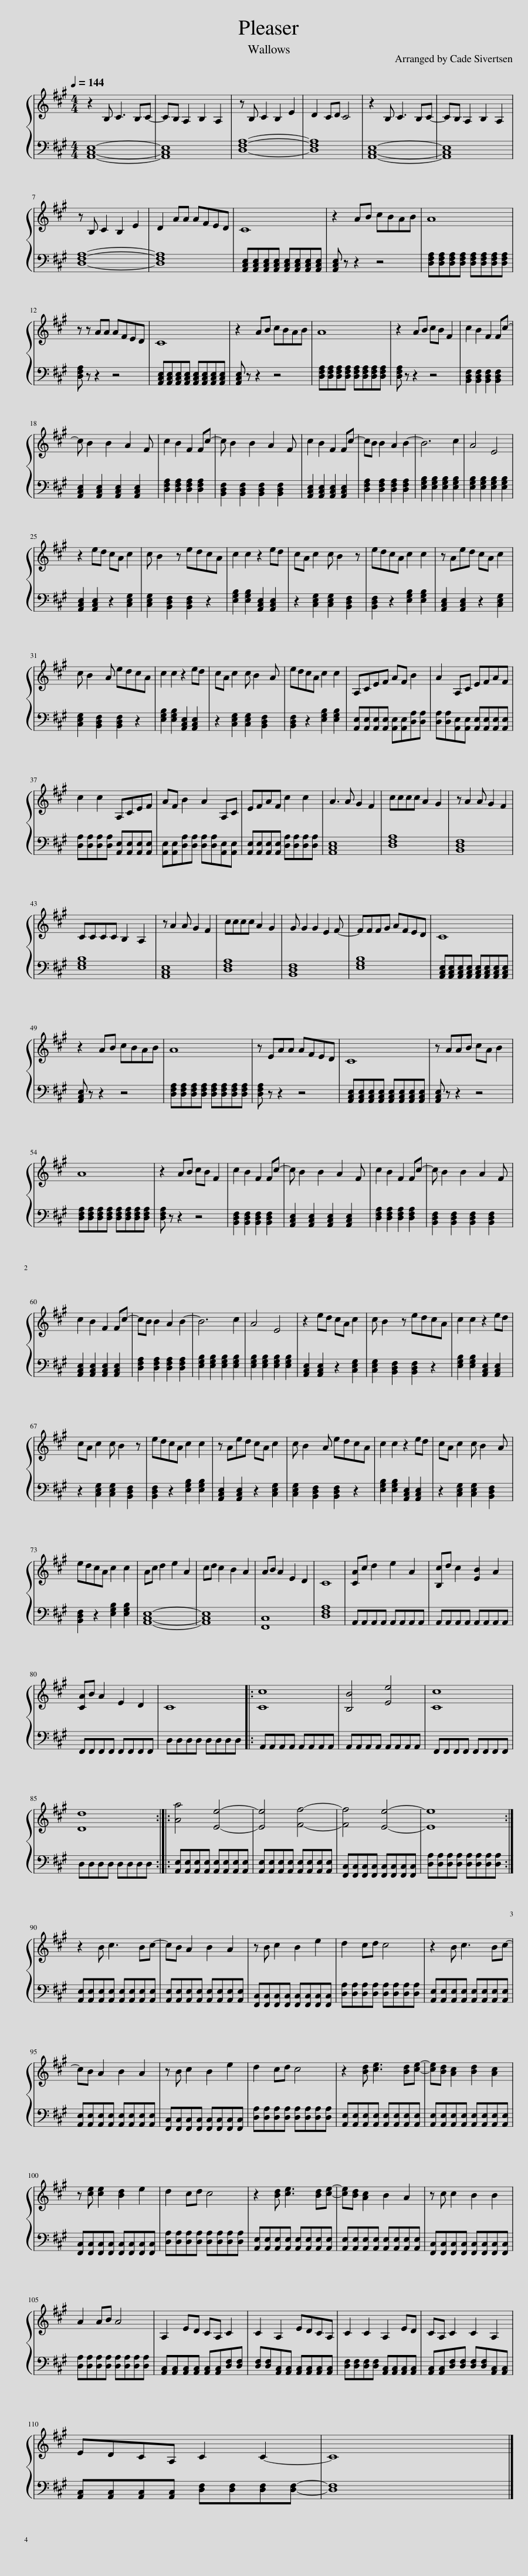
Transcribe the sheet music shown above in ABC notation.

X:1
%%score { 1 | 2 }
L:1/8
Q:1/4=144
M:4/4
I:linebreak $
K:A
V:1 treble
V:2 bass
V:1
 z2 B, C3 B,C- | CB, A,2 B,2 A,2 | z B, C2 B,2 E2 | D2 CD C4 | z2 B, C3 B,C- | %5
 CB, A,2 B,2 A,2 |$ z B, C2 B,2 E2 | D2 AA AFED | C8 | z2 AB cBAB | %10
 A8 |$ z z AA AFED | C8 | z2 AB cBAB | A8 | %15
 z2 AB cB F2 | c2 B2 F2 Fc- |$ c B2 B2 A2 F | c2 B2 F2 Fc- | c B2 B2 A2 F | %20
 c2 B2 F2 Fc- | cB B2 A2 B2- | B6 c2 | A4 E4 |$ z2 ed cA c2 | %25
 c B2 z edcA | c2 c2 z2 ed | cA c2 c B2 z | edcA c2 c2 | z Aed cA c2 |$ %30
 c B2 A edcA | c2 c2 z2 ed | cA c2 c B2 A | edcA c2 c2 | A,CEF AF B2 | %35
 A2 A,C EFAF |$ c2 c2 A,CEF | AF B2 A2 A,C | EFAF c2 c2 | A3 A G2 F2 | %40
 cccc A2 G2 | z A2 A G2 F2 |$ CCCC B,2 A,2 | z A2 A G2 F2 | cccc A2 G2 | %45
 G G2 G2 E2 F- | FFFG AFED | C8 |$ z2 AB cBAB | A8 | %50
 z EAA AFED | C8 | z AAB cA B2 |$ A8 | z2 AB cB F2 | %55
 c2 B2 F2 Fc- | c B2 B2 A2 F | c2 B2 F2 Fc- | c B2 B2 A2 F |$ c2 B2 F2 Fc- | %60
 cB B2 A2 B2- | B6 c2 | A4 E4 | z2 ed cA c2 | c B2 z edcA | %65
 c2 c2 z2 ed |$ cA c2 c B2 z | edcA c2 c2 | z Aed cA c2 | c B2 A edcA | %70
 c2 c2 z2 ed | cA c2 c B2 A |$ edcA c2 c2 | Ac d2 e2 A2 | cd c2 B2 A2 | %75
 AB A2 E2 D2 | C8 | [CA]c d2 e2 A2 | [B,c]d c2 [EB]2 A2 |$ [CA]B A2 E2 D2 | %80
 C8 |: [Cc]8 | [B,B]4 [Ee]4 | [Cc]8 |$ [Dd]8 :: %85
 [Aa]4 [Ee]4- | [Ee]4 [Ff]4- | [Ff]4 [Ee]4- | [Ee]8 :|$ z2 B c3 Bc- | %90
 cB A2 B2 A2 | z B c2 B2 e2 | d2 cd c4 | z2 B c3 Bc- |$ cB A2 B2 A2 | %95
 z B c2 B2 e2 | d2 cd c4 | z2 [Bd] [ce]3 [Bd][ce]- | [ce][Bd] [Ac]2 [Bd]2 [Ac]2 |$ z [ce] [ce]2 [Bd]2 e2 | %100
 d2 cd c4 | z2 [Bd] [ce]3 [Bd][ce]- | [ce][Bd] [Ac]2 B2 A2 | z c c2 B2 B2 |$ A2 AB A4 | %105
 A,2 ED CA, C2 | C2 A,2 EDCA, | C2 C2 A,2 ED | CA, C2 C2 A,2 |$ EDCA, C2 C2- | %110
 C8 |] %111
V:2
 [A,,C,E,]8- | [A,,C,E,]8 | [D,F,A,]8- | [D,F,A,]8 | [A,,C,E,]8- | %5
 [A,,C,E,]8 |$ [D,F,A,]8- | [D,F,A,]8 | [A,,C,E,][A,,C,E,][A,,C,E,][A,,C,E,] [A,,C,E,][A,,C,E,][A,,C,E,][A,,C,E,] | [A,,C,E,] z z2 z4 | %10
 [D,F,A,][D,F,A,][D,F,A,][D,F,A,] [D,F,A,][D,F,A,][D,F,A,][D,F,A,] |$ [D,F,A,] z z2 z4 | [A,,C,E,][A,,C,E,][A,,C,E,][A,,C,E,] [A,,C,E,][A,,C,E,][A,,C,E,][A,,C,E,] | [A,,C,E,] z z2 z4 | [D,F,A,][D,F,A,][D,F,A,][D,F,A,] [D,F,A,][D,F,A,][D,F,A,][D,F,A,] | %15
 [D,F,A,] z z2 z4 | [B,,D,F,]2 [B,,D,F,]2 [B,,D,F,]2 [B,,D,F,]2 |$ [A,,C,E,]2 [A,,C,E,]2 [A,,C,E,]2 [A,,C,E,]2 | [D,F,A,]2 [D,F,A,]2 [D,F,A,]2 [D,F,A,]2 | [B,,D,F,]2 [B,,D,F,]2 [B,,D,F,]2 [B,,D,F,]2 | %20
 [A,,C,E,]2 [A,,C,E,]2 [A,,C,E,]2 [A,,C,E,]2 | [D,F,A,]2 [D,F,A,]2 [D,F,A,]2 [D,F,A,]2 | [E,G,B,]2 [E,G,B,]2 [E,G,B,]2 [E,G,B,]2 | [E,G,B,]2 [E,G,B,]2 [E,G,B,]2 [E,G,B,]2 |$ [A,,C,E,]2 [A,,C,E,]2 z2 [C,E,G,]2 | %25
 [C,E,G,]2 [B,,D,F,]2 [B,,D,F,]2 z2 | [E,G,B,]2 [E,G,B,]2 [A,,C,E,]2 [A,,C,E,]2 | z2 [C,E,G,]2 [C,E,G,]2 [B,,D,F,]2 | [B,,D,F,]2 z2 [E,G,B,]2 [E,G,B,]2 | [A,,C,E,]2 [A,,C,E,]2 z2 [C,E,G,]2 |$ %30
 [C,E,G,]2 [B,,D,F,]2 [B,,D,F,]2 z2 | [E,G,B,]2 [E,G,B,]2 [A,,C,E,]2 [A,,C,E,]2 | z2 [C,E,G,]2 [C,E,G,]2 [B,,D,F,]2 | [B,,D,F,]2 z2 [E,G,B,]2 [E,G,B,]2 | [A,,E,][A,,E,][A,,E,][A,,E,] [A,,E,][A,,E,][D,A,][D,A,] | %35
 [D,A,][D,A,][A,,E,][A,,E,] [A,,E,][A,,E,][A,,E,][A,,E,] |$ [D,A,][D,A,][D,A,][D,A,] [A,,E,][A,,E,][A,,E,][A,,E,] | [A,,E,][A,,E,][D,A,][D,A,] [D,A,][D,A,][A,,E,][A,,E,] | [A,,E,][A,,E,][A,,E,][A,,E,] [D,A,][D,A,][D,A,][D,A,] | [A,,C,E,]8 | %40
 [D,F,A,]8 | [B,,D,F,]8 |$ [E,G,B,]8 | [A,,C,E,]8 | [D,F,A,]8 | %45
 [B,,D,F,]8 | [E,G,B,]8 | [A,,C,E,][A,,C,E,][A,,C,E,][A,,C,E,] [A,,C,E,][A,,C,E,][A,,C,E,][A,,C,E,] |$ [A,,C,E,] z z2 z4 | [D,F,A,][D,F,A,][D,F,A,][D,F,A,] [D,F,A,][D,F,A,][D,F,A,][D,F,A,] | %50
 [D,F,A,] z z2 z4 | [A,,C,E,][A,,C,E,][A,,C,E,][A,,C,E,] [A,,C,E,][A,,C,E,][A,,C,E,][A,,C,E,] | [A,,C,E,] z z2 z4 |$ [D,F,A,][D,F,A,][D,F,A,][D,F,A,] [D,F,A,][D,F,A,][D,F,A,][D,F,A,] | [D,F,A,] z z2 z4 | %55
 [B,,D,F,]2 [B,,D,F,]2 [B,,D,F,]2 [B,,D,F,]2 | [A,,C,E,]2 [A,,C,E,]2 [A,,C,E,]2 [A,,C,E,]2 | [D,F,A,]2 [D,F,A,]2 [D,F,A,]2 [D,F,A,]2 | [B,,D,F,]2 [B,,D,F,]2 [B,,D,F,]2 [B,,D,F,]2 |$ [A,,C,E,]2 [A,,C,E,]2 [A,,C,E,]2 [A,,C,E,]2 | %60
 [D,F,A,]2 [D,F,A,]2 [D,F,A,]2 [D,F,A,]2 | [E,G,B,]2 [E,G,B,]2 [E,G,B,]2 [E,G,B,]2 | [E,G,B,]2 [E,G,B,]2 [E,G,B,]2 [E,G,B,]2 | [A,,C,E,]2 [A,,C,E,]2 z2 [C,E,G,]2 | [C,E,G,]2 [B,,D,F,]2 [B,,D,F,]2 z2 | %65
 [E,G,B,]2 [E,G,B,]2 [A,,C,E,]2 [A,,C,E,]2 |$ z2 [C,E,G,]2 [C,E,G,]2 [B,,D,F,]2 | [B,,D,F,]2 z2 [E,G,B,]2 [E,G,B,]2 | [A,,C,E,]2 [A,,C,E,]2 z2 [C,E,G,]2 | [C,E,G,]2 [B,,D,F,]2 [B,,D,F,]2 z2 | %70
 [E,G,B,]2 [E,G,B,]2 [A,,C,E,]2 [A,,C,E,]2 | z2 [C,E,G,]2 [C,E,G,]2 [B,,D,F,]2 |$ [B,,D,F,]2 z2 [E,G,B,]2 [E,G,B,]2 | [A,,C,E,]8- | [A,,C,E,]8 | %75
 [F,,C,]8 | [D,F,A,]8 | A,,A,,A,,A,, A,,A,,A,,A,, | A,,A,,A,,A,, A,,A,,A,,A,, |$ F,,F,,F,,F,, F,,F,,F,,F,, | %80
 D,D,D,D, D,D,D,D, |: A,,A,,A,,A,, A,,A,,A,,A,, | A,,A,,A,,A,, A,,A,,A,,A,, | F,,F,,F,,F,, F,,F,,F,,F,, |$ D,D,D,D, D,D,D,D, :: %85
 [A,,E,][A,,E,][A,,E,][A,,E,] [A,,E,][A,,E,][A,,E,][A,,E,] | [A,,E,][A,,E,][A,,E,][A,,E,] [A,,E,][A,,E,][A,,E,][A,,E,] | [F,,C,][F,,C,][F,,C,][F,,C,] [F,,C,][F,,C,][F,,C,][F,,C,] | [D,A,][D,A,][D,A,][D,A,] [D,A,][D,A,][D,A,][D,A,] :|$ [A,,E,][A,,E,][A,,E,][A,,E,] [A,,E,][A,,E,][A,,E,][A,,E,] | %90
 [A,,E,][A,,E,][A,,E,][A,,E,] [A,,E,][A,,E,][A,,E,][A,,E,] | [F,,C,][F,,C,][F,,C,][F,,C,] [F,,C,][F,,C,][F,,C,][F,,C,] | [D,A,][D,A,][D,A,][D,A,] [D,A,][D,A,][D,A,][D,A,] | [A,,E,][A,,E,][A,,E,][A,,E,] [A,,E,][A,,E,][A,,E,][A,,E,] |$ [A,,E,][A,,E,][A,,E,][A,,E,] [A,,E,][A,,E,][A,,E,][A,,E,] | %95
 [F,,C,][F,,C,][F,,C,][F,,C,] [F,,C,][F,,C,][F,,C,][F,,C,] | [D,A,][D,A,][D,A,][D,A,] [D,A,][D,A,][D,A,][D,A,] | [A,,E,][A,,E,][A,,E,][A,,E,] [A,,E,][A,,E,][A,,E,][A,,E,] | [A,,E,][A,,E,][A,,E,][A,,E,] [A,,E,][A,,E,][A,,E,][A,,E,] |$ [F,,C,][F,,C,][F,,C,][F,,C,] [F,,C,][F,,C,][F,,C,][F,,C,] | %100
 [D,A,][D,A,][D,A,][D,A,] [D,A,][D,A,][D,A,][D,A,] | [A,,E,][A,,E,][A,,E,][A,,E,] [A,,E,][A,,E,][A,,E,][A,,E,] | [A,,E,][A,,E,][A,,E,][A,,E,] [A,,E,][A,,E,][A,,E,][A,,E,] | [F,,C,][F,,C,][F,,C,][F,,C,] [F,,C,][F,,C,][F,,C,][F,,C,] |$ [D,A,][D,A,][D,A,][D,A,] [D,A,][D,A,][D,A,][D,A,] | %105
 [A,,C,][A,,C,][A,,C,][A,,C,] [A,,C,][A,,C,][D,F,][D,F,] | [D,F,][D,F,][A,,C,][A,,C,] [A,,C,][A,,C,][A,,C,][A,,C,] | [D,F,][D,F,][D,F,][D,F,] [A,,C,][A,,C,][A,,C,][A,,C,] | [A,,C,][A,,C,][D,F,][D,F,] [D,F,][D,F,][A,,C,][A,,C,] |$ [A,,C,][A,,C,][A,,C,][A,,C,] [D,F,][D,F,][D,F,][D,F,]- | %110
 [D,F,]8 |] %111
